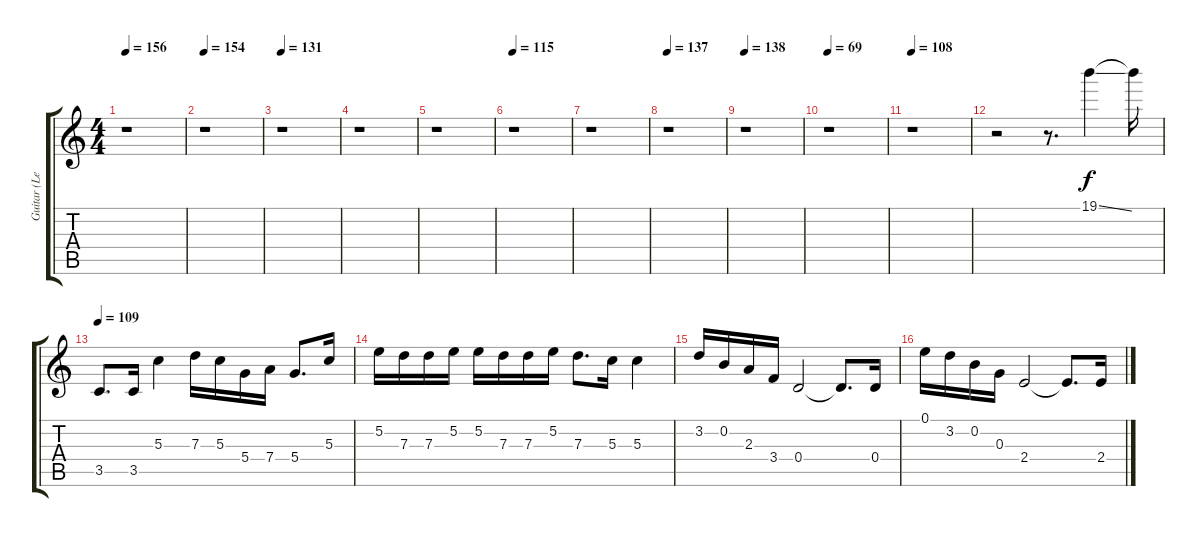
\track ("Guitar (Left)" "Guitar (Le") {instrument distortionguitar}
\staff {score tabs}
\tuning (E4 B3 G3 D3 A2 E2) {hide}
\ts (4 4)
\tempo 156
\clef g2
\ks c
r.1{dy f} |
\tempo 154
r.1 |
\tempo 131
r.1 |
r.1 |
r.1 |
\tempo 115
r.1 |
r.1 |
\tempo 137
r.1 |
\tempo 138
r.1 |
\tempo 69
r.1 |
\tempo 108
r.1 |
r.2 r.8{d} 19.1{ss}.4 19.1{t}.16 |
\tempo 109
3.5.8{d volume 15} 3.5.16 5.3.4 7.3.16 5.3.16 5.4.16 7.4.16 5.4.8{d} 5.3.16 |
5.2.16 7.3.16 7.3.16 5.2.16 5.2.16 7.3.16 7.3.16 5.2.16 7.3.8{d} 5.3.16 5.3.4 |
3.2.16 0.2.16 2.3.16 3.4.16 0.4.2 0.4{t}.8{d} 0.4.16 |
0.1.16 3.2.16 0.2.16 0.3.16 2.4.2 2.4{t}.8{d} 2.4.16
